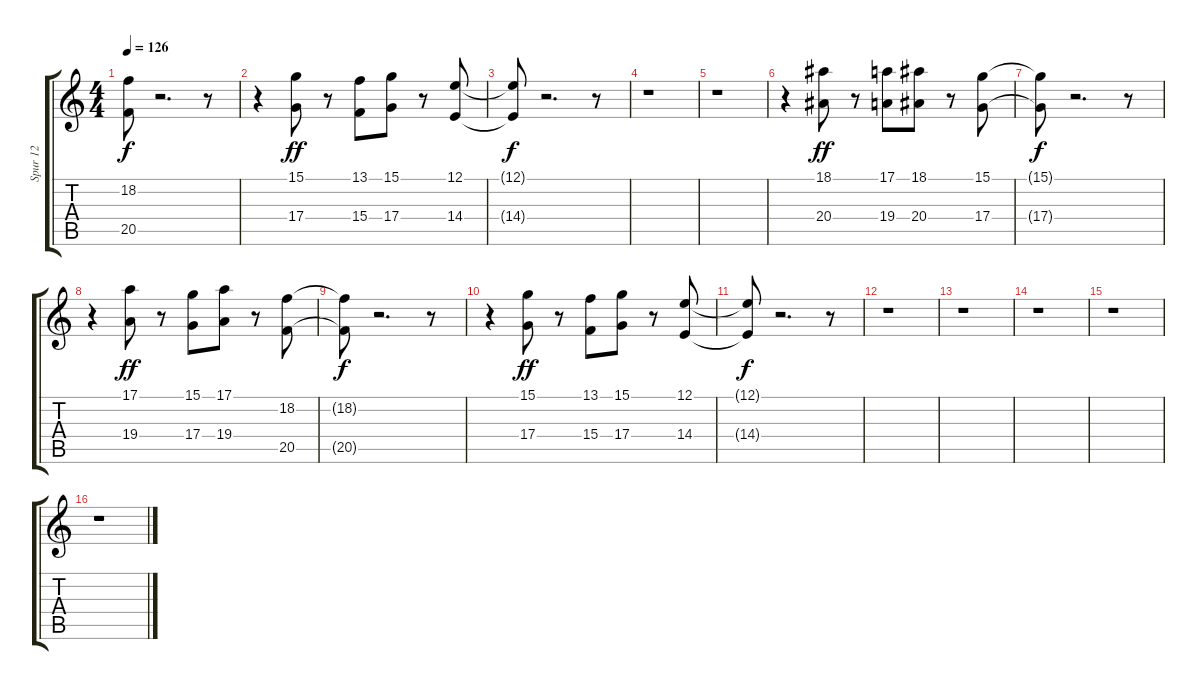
\track ("Spur 12" "Spur 12") {instrument brasssection}
\staff {score tabs}
\tuning (E4 B3 G3 D3 A2 E2) {hide}
\ts (4 4)
\tempo 126
\clef g2
\ks c
(18.2{t} 20.5{t}).8{dy f} r.2{d} r.8 |
r.4 (15.1 17.4).8{dy ff} r.8 (13.1 15.4).8 (15.1 17.4).8 r.8 (12.1 14.4).8 |
(12.1{t} 14.4{t}).8{dy f} r.2{d} r.8 |
r.1 |
r.1 |
r.4 (18.1 20.4).8{dy ff} r.8 (17.1 19.4).8 (18.1 20.4).8 r.8 (15.1 17.4).8 |
(15.1{t} 17.4{t}).8{dy f} r.2{d} r.8 |
r.4 (17.1 19.4).8{dy ff} r.8 (15.1 17.4).8 (17.1 19.4).8 r.8 (18.2 20.5).8 |
(18.2{t} 20.5{t}).8{dy f} r.2{d} r.8 |
r.4 (15.1 17.4).8{dy ff} r.8 (13.1 15.4).8 (15.1 17.4).8 r.8 (12.1 14.4).8 |
(12.1{t} 14.4{t}).8{dy f} r.2{d} r.8 |
r.1 |
r.1 |
r.1 |
r.1 |
r.1
